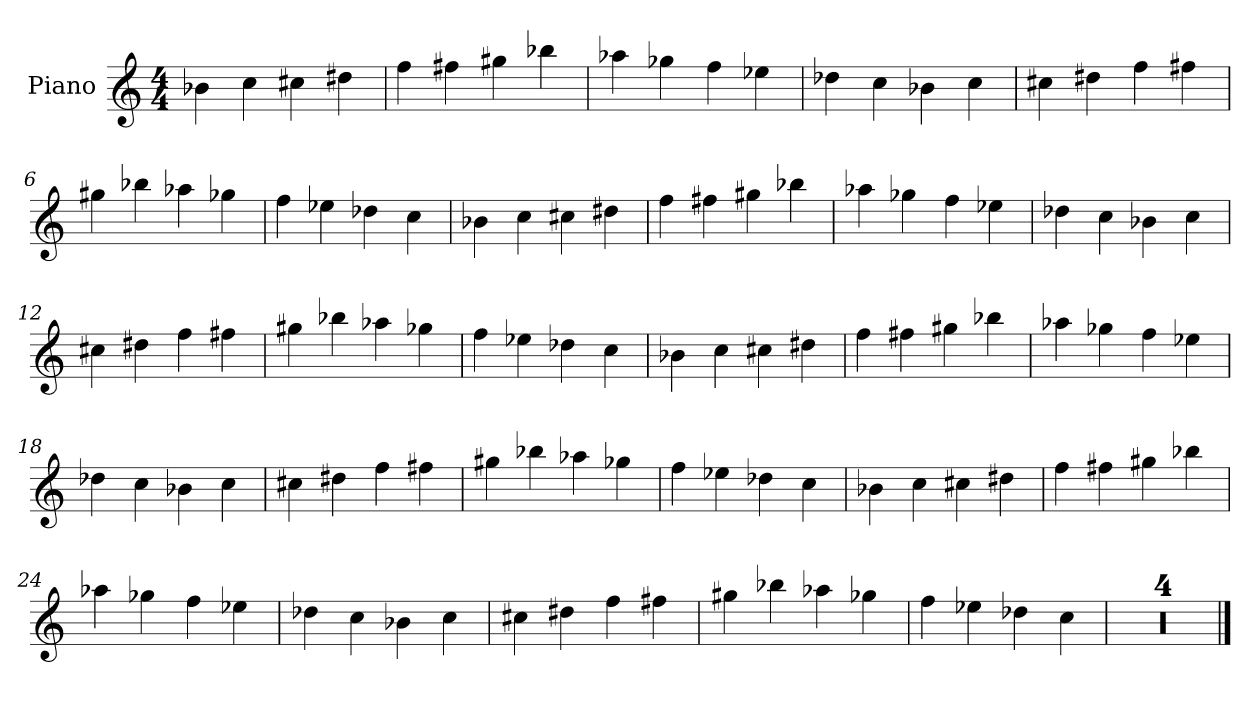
**kern
*part1
*staff1
*I"Piano
*I'Pno.
*clefG2
*k[]
*M4/4
=1
4b-X\
4cc\
4cc#X\
4dd#X\
=2
4ff\
4ff#X\
4gg#X\
4bb-X\
=3
4aa-X\
4gg-X\
4ff\
4ee-X\
=4
4dd-X\
4cc\
4b-X\
4cc\
=5
4cc#X\
4dd#X\
4ff\
4ff#X\
=6
4gg#X\
4bb-X\
4aa-X\
4gg-X\
=7
4ff\
4ee-X\
4dd-X\
4cc\
!!LO:LB:g=z
=8
4b-X\
4cc\
4cc#X\
4dd#X\
=9
4ff\
4ff#X\
4gg#X\
4bb-X\
=10
4aa-X\
4gg-X\
4ff\
4ee-X\
=11
4dd-X\
4cc\
4b-X\
4cc\
=12
4cc#X\
4dd#X\
4ff\
4ff#X\
=13
4gg#X\
4bb-X\
4aa-X\
4gg-X\
=14
4ff\
4ee-X\
4dd-X\
4cc\
!!LO:LB:g=z
=15
4b-X\
4cc\
4cc#X\
4dd#X\
=16
4ff\
4ff#X\
4gg#X\
4bb-X\
=17
4aa-X\
4gg-X\
4ff\
4ee-X\
=18
4dd-X\
4cc\
4b-X\
4cc\
=19
4cc#X\
4dd#X\
4ff\
4ff#X\
=20
4gg#X\
4bb-X\
4aa-X\
4gg-X\
=21
4ff\
4ee-X\
4dd-X\
4cc\
!!LO:LB:g=z
=22
4b-X\
4cc\
4cc#X\
4dd#X\
=23
4ff\
4ff#X\
4gg#X\
4bb-X\
=24
4aa-X\
4gg-X\
4ff\
4ee-X\
=25
4dd-X\
4cc\
4b-X\
4cc\
=26
4cc#X\
4dd#X\
4ff\
4ff#X\
=27
4gg#X\
4bb-X\
4aa-X\
4gg-X\
=28
4ff\
4ee-X\
4dd-X\
4cc\
!!LO:LB:g=z
=29
1r
=30
1r
=31
1r
=32
1r
==
*-
